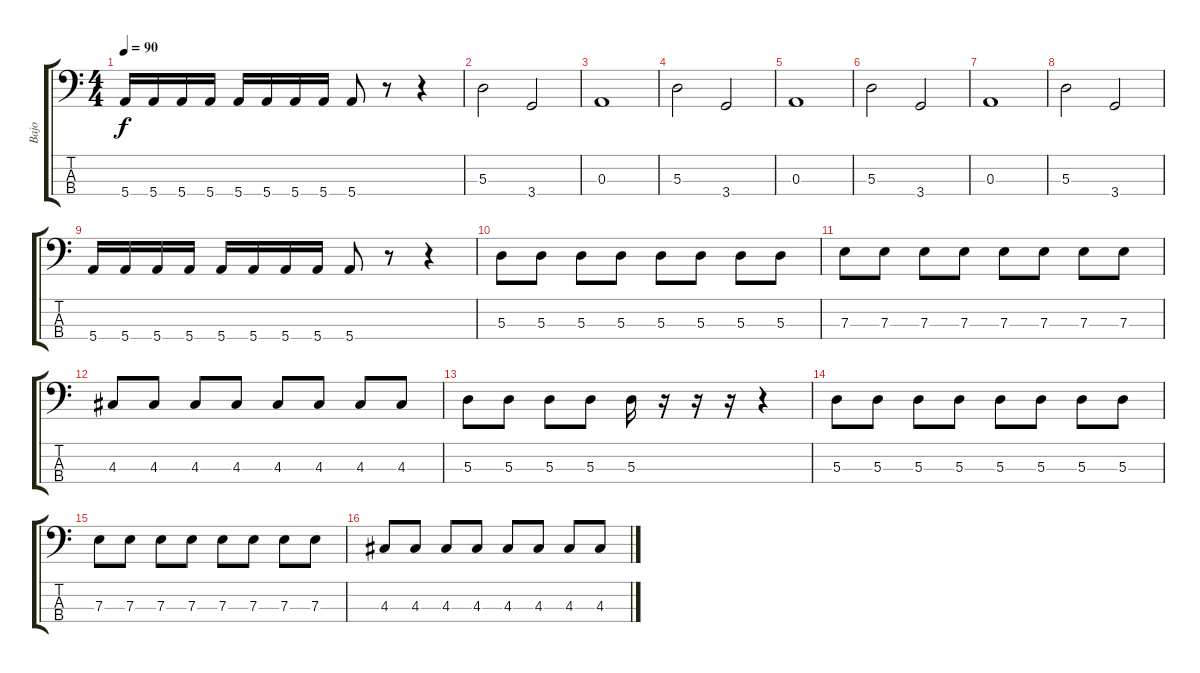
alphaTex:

\track ("Bajo" "Bajo") {instrument electricbasspick}
\staff {score tabs}
\tuning (G2 D2 A1 E1) {hide}
\ts (4 4)
\tempo 90
\clef f4
\ks c
5.4.16{dy f} 5.4.16 5.4.16 5.4.16 5.4.16 5.4.16 5.4.16 5.4.16 5.4.8 r.8 r.4 |
5.3.2 3.4.2 |
0.3.1 |
5.3.2 3.4.2 |
0.3.1 |
5.3.2 3.4.2 |
0.3.1 |
5.3.2 3.4.2 |
5.4.16 5.4.16 5.4.16 5.4.16 5.4.16 5.4.16 5.4.16 5.4.16 5.4.8 r.8 r.4 |
5.3.8 5.3.8 5.3.8 5.3.8 5.3.8 5.3.8 5.3.8 5.3.8 |
7.3.8 7.3.8 7.3.8 7.3.8 7.3.8 7.3.8 7.3.8 7.3.8 |
4.3.8 4.3.8 4.3.8 4.3.8 4.3.8 4.3.8 4.3.8 4.3.8 |
5.3.8 5.3.8 5.3.8 5.3.8 5.3.16 r.16 r.16 r.16 r.4 |
5.3.8 5.3.8 5.3.8 5.3.8 5.3.8 5.3.8 5.3.8 5.3.8 |
7.3.8 7.3.8 7.3.8 7.3.8 7.3.8 7.3.8 7.3.8 7.3.8 |
4.3.8 4.3.8 4.3.8 4.3.8 4.3.8 4.3.8 4.3.8 4.3.8
